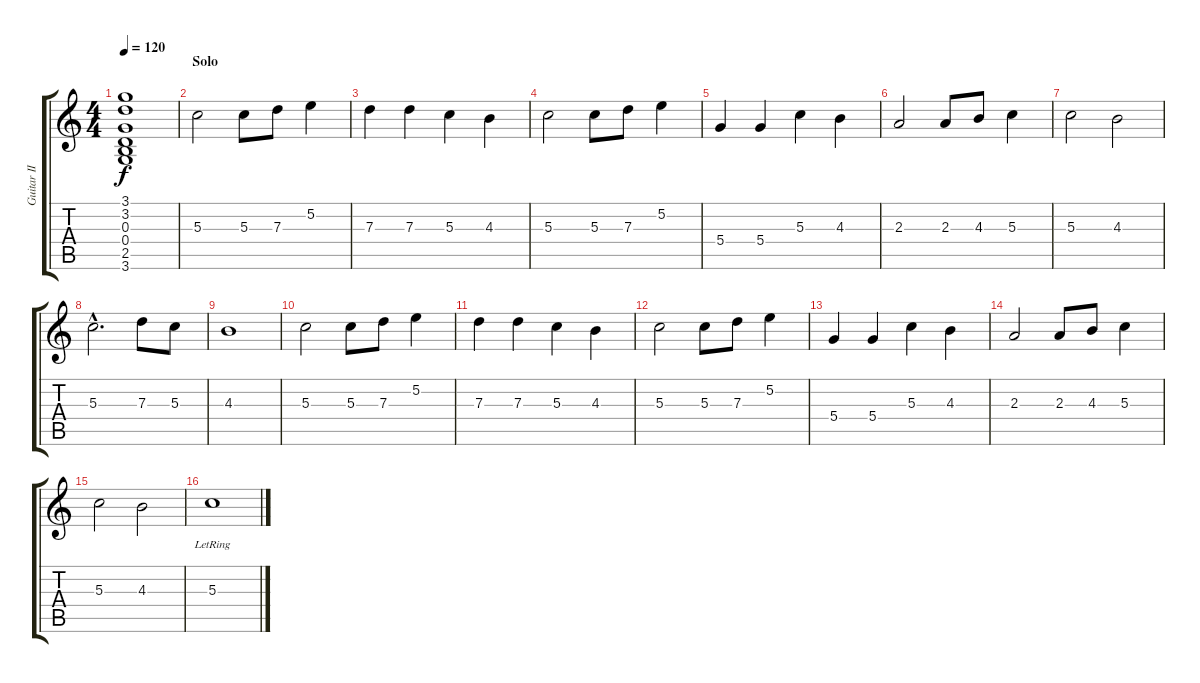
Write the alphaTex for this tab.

\track ("Guitar II" "Guitar II") {instrument electricguitarjazz}
\staff {score tabs}
\tuning (E4 B3 G3 D3 A2 E2) {hide}
\ts (4 4)
\tempo 120
\clef g2
\ks c
(3.1 3.2 0.3 0.4 2.5 3.6).1{dy f} |
\section ("" "Solo")
5.3.2 5.3.8 7.3.8 5.2.4 |
7.3.4 7.3.4 5.3.4 4.3.4 |
5.3.2 5.3.8 7.3.8 5.2.4 |
5.4.4 5.4.4 5.3.4 4.3.4 |
2.3.2 2.3.8 4.3.8 5.3.4 |
5.3.2 4.3.2 |
5.3{hac}.2{d} 7.3.8 5.3.8 |
4.3.1 |
5.3.2 5.3.8 7.3.8 5.2.4 |
7.3.4 7.3.4 5.3.4 4.3.4 |
5.3.2 5.3.8 7.3.8 5.2.4 |
5.4.4 5.4.4 5.3.4 4.3.4 |
2.3.2 2.3.8 4.3.8 5.3.4 |
5.3.2 4.3.2 |
5.3{lr}.1
